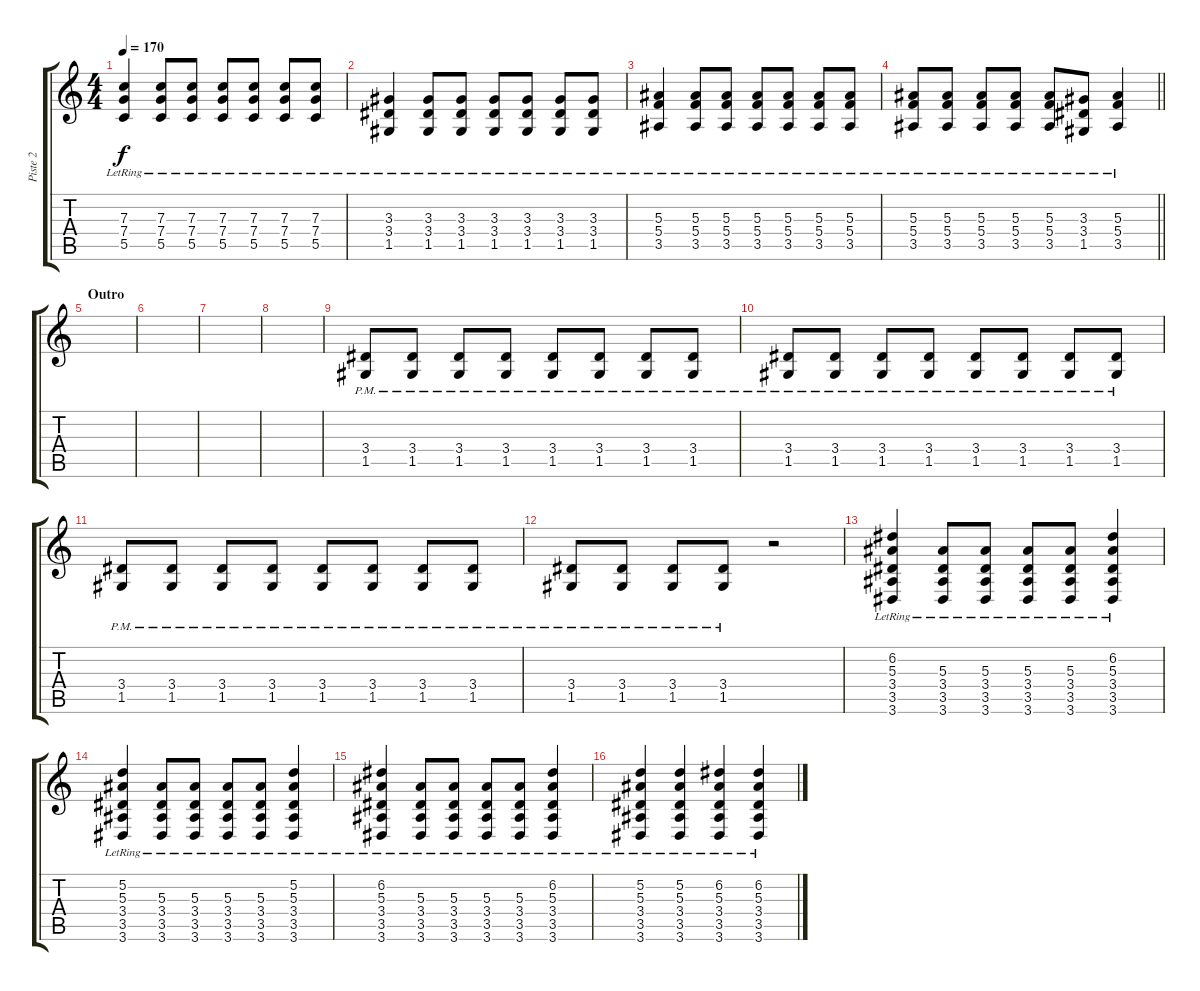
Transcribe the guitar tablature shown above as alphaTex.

\track ("Piste 2" "Piste 2") {instrument acousticguitarsteel}
\staff {score tabs}
\tuning (D4 A3 F3 C3 G2 C2) {hide}
\ts (4 4)
\tempo 170
\clef g2
\ks c
(7.3{lr} 7.4{lr} 5.5{lr}).4{dy f} (7.3{lr} 7.4{lr} 5.5{lr}).8 (7.3{lr} 7.4{lr} 5.5{lr}).8 (7.3{lr} 7.4{lr} 5.5{lr}).8 (7.3{lr} 7.4{lr} 5.5{lr}).8 (7.3{lr} 7.4{lr} 5.5{lr}).8 (7.3{lr} 7.4{lr} 5.5{lr}).8 |
(3.3{lr} 3.4{lr} 1.5{lr}).4 (3.3{lr} 3.4{lr} 1.5{lr}).8 (3.3{lr} 3.4{lr} 1.5{lr}).8 (3.3{lr} 3.4{lr} 1.5{lr}).8 (3.3{lr} 3.4{lr} 1.5{lr}).8 (3.3{lr} 3.4{lr} 1.5{lr}).8 (3.3{lr} 3.4{lr} 1.5{lr}).8 |
(5.3{lr} 5.4{lr} 3.5{lr}).4 (5.3{lr} 5.4{lr} 3.5{lr}).8 (5.3{lr} 5.4{lr} 3.5{lr}).8 (5.3{lr} 5.4{lr} 3.5{lr}).8 (5.3{lr} 5.4{lr} 3.5{lr}).8 (5.3{lr} 5.4{lr} 3.5{lr}).8 (5.3{lr} 5.4{lr} 3.5{lr}).8 |
\barLineRight lightlight
(5.3{lr} 5.4{lr} 3.5{lr}).8 (5.3{lr} 5.4{lr} 3.5{lr}).8 (5.3{lr} 5.4{lr} 3.5{lr}).8 (5.3{lr} 5.4 3.5).8 (5.3{lr} 5.4{lr} 3.5{lr}).8 (3.3{lr} 3.4{lr} 1.5{lr}).8 (5.3{lr} 5.4{lr} 3.5{lr}).4 |
\section ("" "Outro")
|
|
|
|
(3.4{pm} 1.5{pm}).8 (3.4{pm} 1.5{pm}).8 (3.4{pm} 1.5{pm}).8 (3.4{pm} 1.5{pm}).8 (3.4{pm} 1.5{pm}).8 (3.4{pm} 1.5{pm}).8 (3.4{pm} 1.5{pm}).8 (3.4{pm} 1.5{pm}).8 |
(3.4{pm} 1.5{pm}).8 (3.4{pm} 1.5{pm}).8 (3.4{pm} 1.5{pm}).8 (3.4{pm} 1.5{pm}).8 (3.4{pm} 1.5{pm}).8 (3.4{pm} 1.5{pm}).8 (3.4{pm} 1.5{pm}).8 (3.4{pm} 1.5{pm}).8 |
(3.4{pm} 1.5{pm}).8 (3.4{pm} 1.5{pm}).8 (3.4{pm} 1.5{pm}).8 (3.4{pm} 1.5{pm}).8 (3.4{pm} 1.5{pm}).8 (3.4{pm} 1.5{pm}).8 (3.4{pm} 1.5{pm}).8 (3.4{pm} 1.5{pm}).8 |
(3.4{pm} 1.5{pm}).8 (3.4{pm} 1.5{pm}).8 (3.4{pm} 1.5{pm}).8 (3.4{pm} 1.5{pm}).8 r.2 |
(6.2{lr} 5.3{lr} 3.4{lr} 3.5{lr} 3.6{lr}).4 (5.3{lr} 3.4{lr} 3.5{lr} 3.6{lr}).8 (5.3{lr} 3.4{lr} 3.5{lr} 3.6{lr}).8 (5.3{lr} 3.4{lr} 3.5{lr} 3.6{lr}).8 (5.3{lr} 3.4{lr} 3.5{lr} 3.6{lr}).8 (6.2{lr} 5.3{lr} 3.4{lr} 3.5{lr} 3.6{lr}).4 |
(5.2{lr} 5.3{lr} 3.4{lr} 3.5{lr} 3.6{lr}).4 (5.3{lr} 3.4{lr} 3.5{lr} 3.6{lr}).8 (5.3{lr} 3.4{lr} 3.5{lr} 3.6{lr}).8 (5.3{lr} 3.4{lr} 3.5{lr} 3.6{lr}).8 (5.3{lr} 3.4{lr} 3.5{lr} 3.6{lr}).8 (5.2{lr} 5.3{lr} 3.4{lr} 3.5{lr} 3.6{lr}).4 |
(6.2{lr} 5.3{lr} 3.4{lr} 3.5{lr} 3.6{lr}).4 (5.3{lr} 3.4{lr} 3.5{lr} 3.6{lr}).8 (5.3{lr} 3.4{lr} 3.5{lr} 3.6{lr}).8 (5.3{lr} 3.4{lr} 3.5{lr} 3.6{lr}).8 (5.3{lr} 3.4{lr} 3.5{lr} 3.6{lr}).8 (6.2{lr} 5.3{lr} 3.4{lr} 3.5{lr} 3.6{lr}).4 |
(5.2{lr} 5.3{lr} 3.4{lr} 3.5{lr} 3.6{lr}).4 (5.2{lr} 5.3{lr} 3.4{lr} 3.5{lr} 3.6{lr}).4 (6.2{lr} 5.3{lr} 3.4{lr} 3.5{lr} 3.6{lr}).4 (6.2{lr} 5.3{lr} 3.4{lr} 3.5{lr} 3.6{lr}).4
